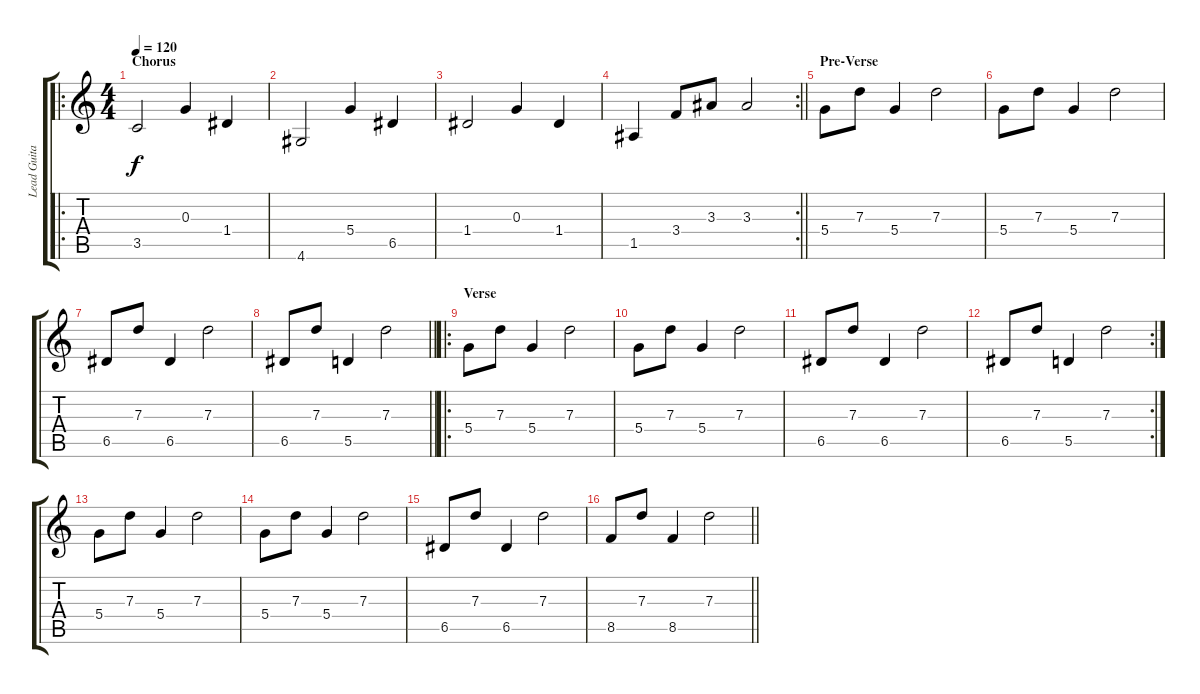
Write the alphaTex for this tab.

\track ("Lead Guitar" "Lead Guita") {instrument electricguitarclean}
\staff {score tabs}
\tuning (E4 B3 G3 D3 A2 E2) {hide}
\ro
\ts (4 4)
\section ("" "Chorus")
\tempo 120
\clef g2
\ks c
3.5.2{dy f} 0.3.4 1.4.4 |
4.6.2 5.4.4 6.5.4 |
1.4.2 0.3.4 1.4.4 |
\rc 2
\barLineRight lightlight
1.5.4 3.4.8 3.3.8 3.3.2 |
\section ("" "Pre-Verse")
5.4.8 7.3.8 5.4.4 7.3.2 |
5.4.8 7.3.8 5.4.4 7.3.2 |
6.5.8 7.3.8 6.5.4 7.3.2 |
\barLineRight lightlight
6.5.8 7.3.8 5.5.4 7.3.2 |
\ro
\section ("" "Verse")
5.4.8 7.3.8 5.4.4 7.3.2 |
5.4.8 7.3.8 5.4.4 7.3.2 |
6.5.8 7.3.8 6.5.4 7.3.2 |
\rc 2
6.5.8 7.3.8 5.5.4 7.3.2 |
5.4.8 7.3.8 5.4.4 7.3.2 |
5.4.8 7.3.8 5.4.4 7.3.2 |
6.5.8 7.3.8 6.5.4 7.3.2 |
\barLineRight lightlight
8.5.8 7.3.8 8.5.4 7.3.2
